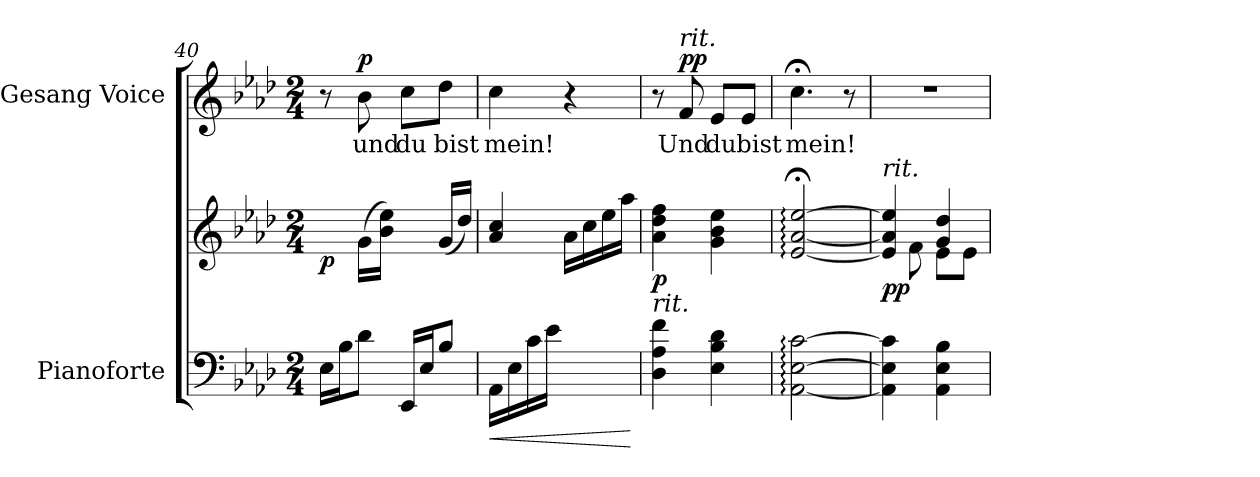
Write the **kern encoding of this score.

**kern	**kern	**dynam	**kern	**text	**dynam
*part2	*part2	*part2	*part1	*part1	*part1
*staff3	*staff2	*staff2/3	*staff1	*staff1	*staff1
*I"Pianoforte	*	*	*I"Gesang Voice	*	*
*I'Pno	*	*	*	*	*
!!LO:LB:g=z
*clefF4	*clefG2	*	*clefG2	*	*
*k[b-e-a-d-]	*k[b-e-a-d-]	*	*k[b-e-a-d-]	*	*
*M2/4	*M2/4	*	*M2/4	*	*
*MM104	*MM104	*	*MM104	*	*
=40	=40	=40	=40	=40	=40
!	!	!LO:DY:b	!	!	!
16E-\LL	8ryy	p	8r	.	.
16B-\J	.	.	.	.	.
!	!	!	!	!LO:LY:b	!LO:DY:a
8d-\J	(>16g\LL	.	8b-\	und	p
.	16b-\ 16ee-\JJ)	.	.	.	.
!	!	!	!	!LO:LY:b	!
16EE-/LL	8ryy	.	8cc\L	du	.
16E-/J	.	.	.	.	.
!	!	!	!	!LO:LY:b	!
8B-/J	(<16g/LL	.	8dd-\J	bist	.
.	16dd-/JJ)	.	.	.	.
=41	=41	=41	=41	=41	=41
!	!	!LO:HP:b=2	!	!LO:LY:b	!
*^	*^	*	*	*	*
(>16AA-\LL	2ryy	4ryy	4a-/ 4cc/	<	4cc\	mein!	.
16E-\	.	.	.	.	.	.	.
16c\	.	.	.	.	.	.	.
16e-\JJ	.	.	.	.	.	.	.
4ryy	.	16a-\LL	4ryy	.	4r	.	.
.	.	16cc\	.	.	.	.	.
.	.	16ee-\	.	.	.	.	.
.	.	16aa-\JJ	.	.	.	.	.
*v	*v	*	*	*	*	*	*
*	*v	*v	*	*	*	*
.	.	[	.	.	.
=42	=42	=42	=42	=42	=42
*	*	*	*MM96	*	*
!	!LO:TX:b:i:t=rit.	!	!	!	!
!	!	!LO:DY:b	!	!	!
4D-\ 4A-\ 4f\	4a-\ 4dd-\ 4ff\)	p	8r	.	.
!	!	!	!LO:TX:a:i:t=rit.	!	!
!	!	!	!	!LO:LY:b	!LO:DY:a
.	.	.	8f/	Und	pp
!	!	!	!	!LO:LY:b	!
4E-\ 4B-\ 4d-\	4g\ 4b-\ 4ee-\	.	8e-/L	du	.
!	!	!	!	!LO:LY:b	!
.	.	.	8e-/J	bist	.
=43	=43	=43	=43	=43	=43
!	!	!	!	!LO:LY:b	!
[2AA-\: [2E-\: [2c\:	[2e-/;<: [2a-/;<: [2ee-/;<:	.	4.cc;<\	mein!	.
.	.	.	8r	.	.
=44	=44	=44	=44	=44	=44
*	*	*	*MM100	*	*
*	*^	*	*	*	*
!	!LO:TX:a:i:t=rit.	!	!	!	!	!
!	!	!	!LO:DY:b	!	!	!
4AA-\] 4E-\] 4c\]	4e-/] 4a-/] 4ee-/]	8ryy	pp	2r	.	.
.	.	8f\	.	.	.	.
4AA-\ 4E-\ 4B-\	4g/ 4dd-/	8e-\L	.	.	.	.
.	.	8e-\J	.	.	.	.
*	*v	*v	*	*	*	*
=	=	=	=	=	=
*-	*-	*-	*-	*-	*-
